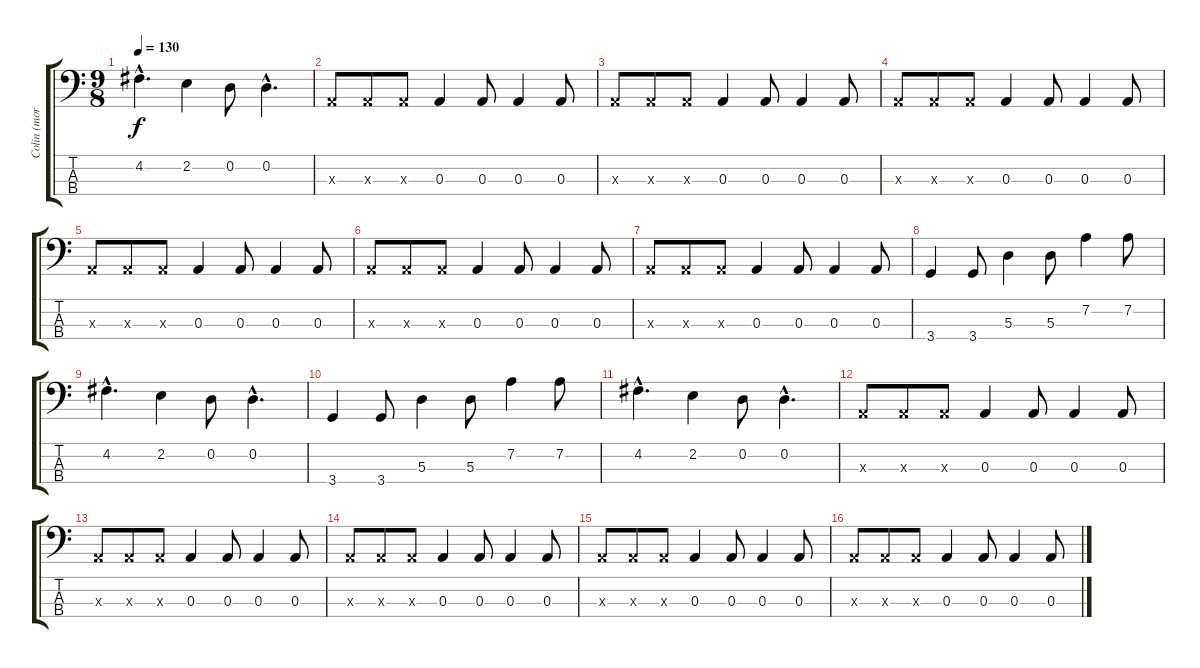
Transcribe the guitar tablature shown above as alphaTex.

\track ("Colin (morning bell)" "Colin (mor") {instrument fretlessbass}
\staff {score tabs}
\tuning (G2 D2 A1 E1) {hide}
\ts (9 8)
\tempo 130
\clef f4
\ks c
4.2{hac}.4{d dy f} 2.2.4 0.2.8 0.2{hac}.4{d} |
0.3{x}.8 0.3{x}.8 0.3{x}.8 0.3.4 0.3.8 0.3.4 0.3.8 |
0.3{x}.8 0.3{x}.8 0.3{x}.8 0.3.4 0.3.8 0.3.4 0.3.8 |
0.3{x}.8 0.3{x}.8 0.3{x}.8 0.3.4 0.3.8 0.3.4 0.3.8 |
0.3{x}.8 0.3{x}.8 0.3{x}.8 0.3.4 0.3.8 0.3.4 0.3.8 |
0.3{x}.8 0.3{x}.8 0.3{x}.8 0.3.4 0.3.8 0.3.4 0.3.8 |
0.3{x}.8 0.3{x}.8 0.3{x}.8 0.3.4 0.3.8 0.3.4 0.3.8 |
3.4.4 3.4.8 5.3.4 5.3.8 7.2.4 7.2.8 |
4.2{hac}.4{d} 2.2.4 0.2.8 0.2{hac}.4{d} |
3.4.4 3.4.8 5.3.4 5.3.8 7.2.4 7.2.8 |
4.2{hac}.4{d} 2.2.4 0.2.8 0.2{hac}.4{d} |
0.3{x}.8 0.3{x}.8 0.3{x}.8 0.3.4 0.3.8 0.3.4 0.3.8 |
0.3{x}.8 0.3{x}.8 0.3{x}.8 0.3.4 0.3.8 0.3.4 0.3.8 |
0.3{x}.8 0.3{x}.8 0.3{x}.8 0.3.4 0.3.8 0.3.4 0.3.8 |
0.3{x}.8 0.3{x}.8 0.3{x}.8 0.3.4 0.3.8 0.3.4 0.3.8 |
0.3{x}.8 0.3{x}.8 0.3{x}.8 0.3.4 0.3.8 0.3.4 0.3.8
